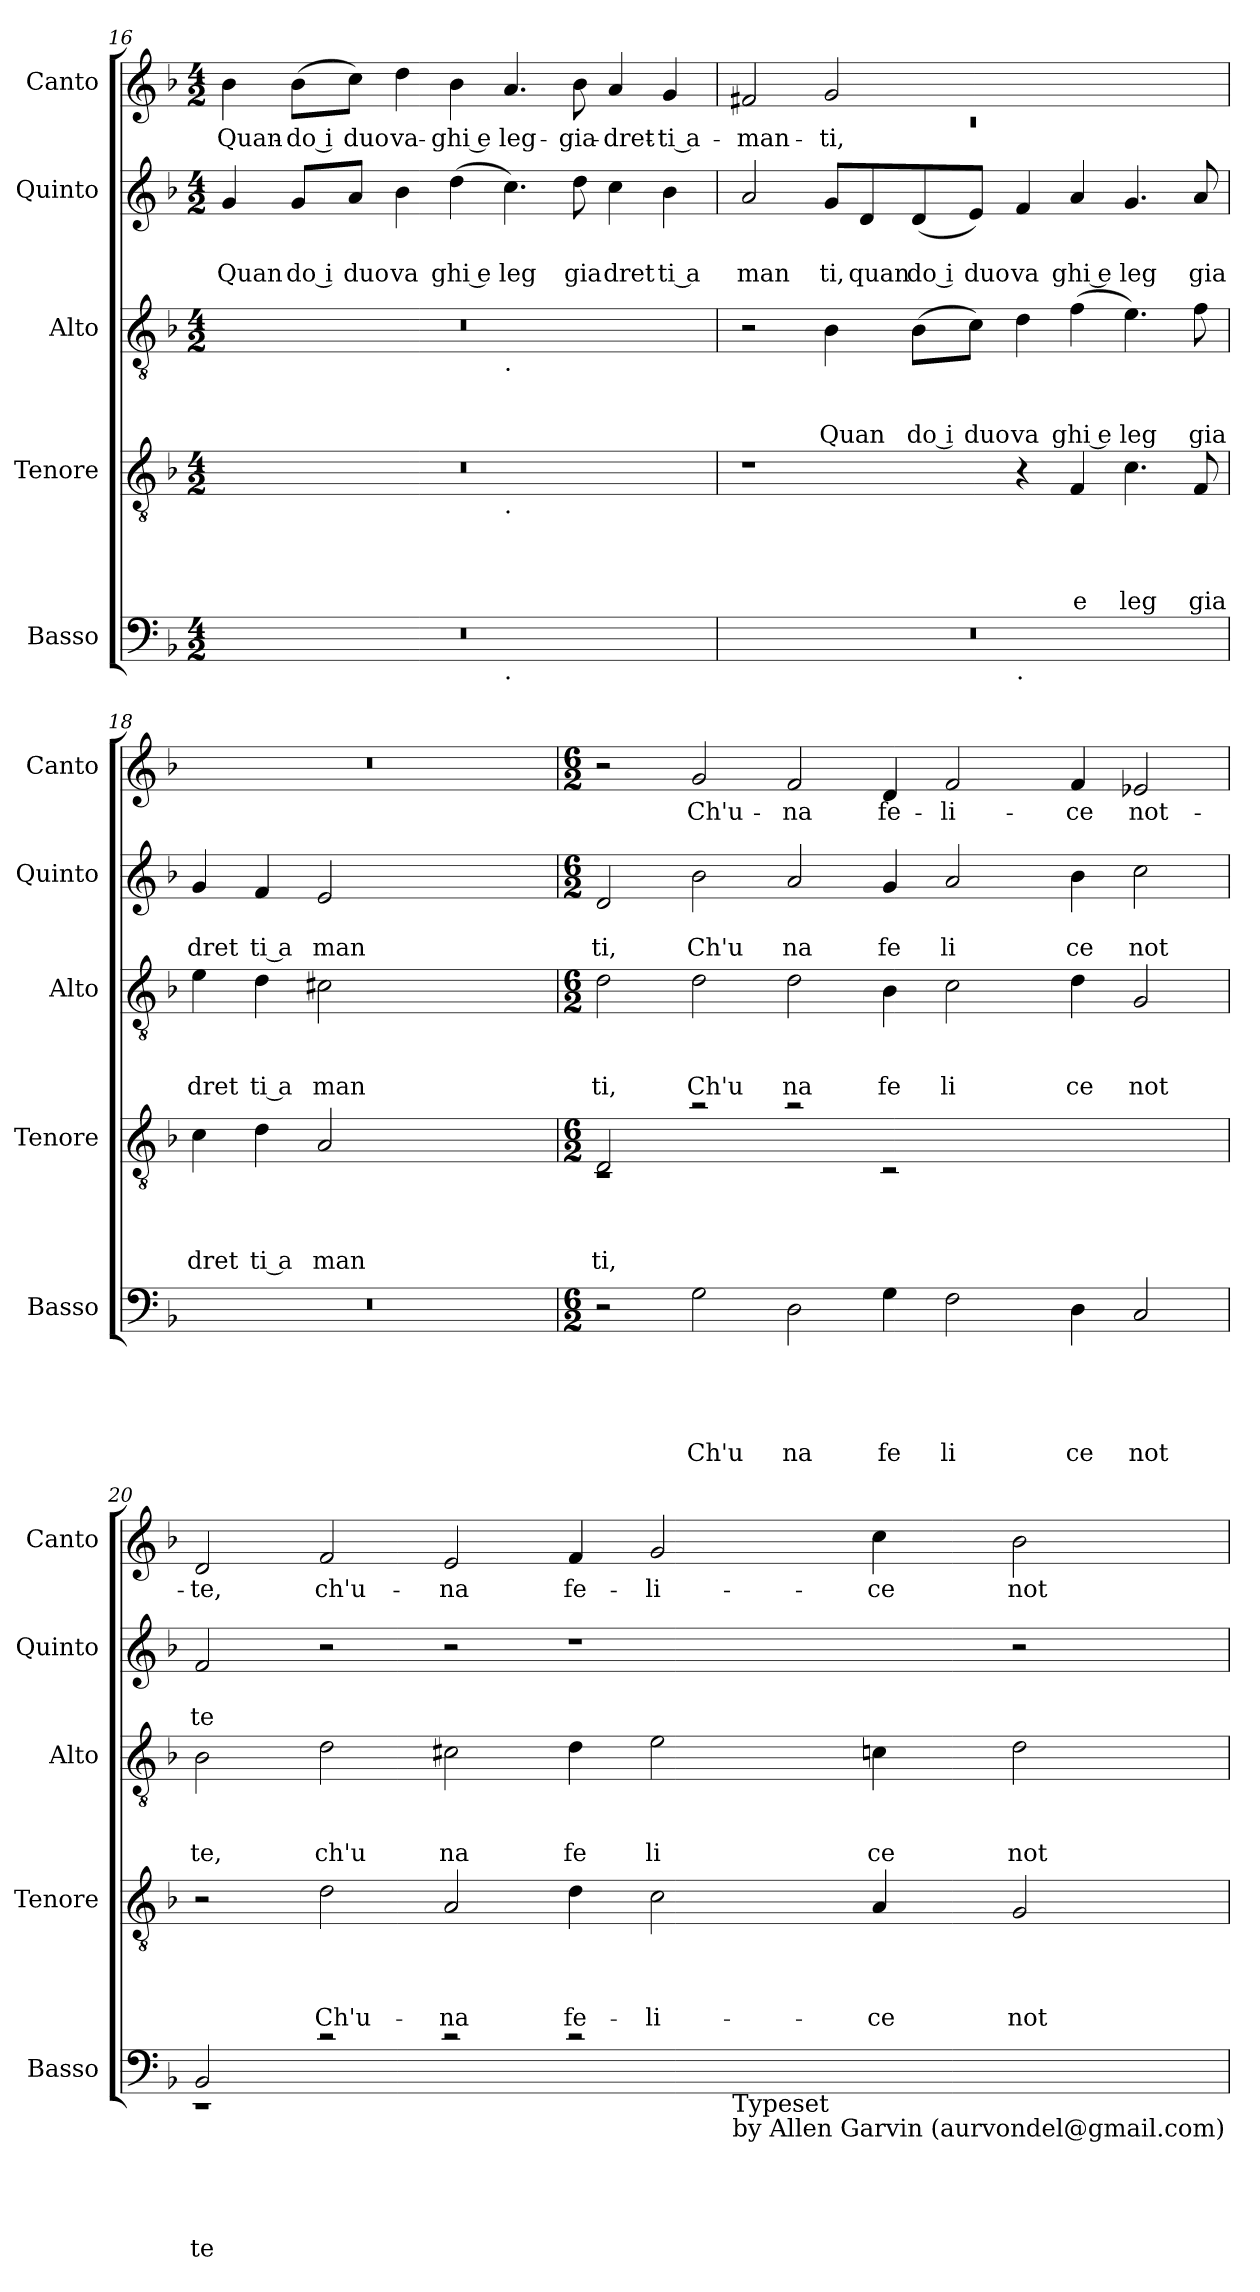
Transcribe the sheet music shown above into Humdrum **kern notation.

**kern	**text	**text	**text	**text	**text	**kern	**text	**text	**text	**text	**kern	**text	**text	**text	**kern	**text	**text	**kern	**text
*part5	*part5	*part5	*part5	*part5	*part5	*part4	*part4	*part4	*part4	*part4	*part3	*part3	*part3	*part3	*part2	*part2	*part2	*part1	*part1
*staff5	*staff5	*staff5	*staff5	*staff5	*staff5	*staff4	*staff4	*staff4	*staff4	*staff4	*staff3	*staff3	*staff3	*staff3	*staff2	*staff2	*staff2	*staff1	*staff1
*I"Basso	*	*	*	*	*	*I"Tenore	*	*	*	*	*I"Alto	*	*	*	*I"Quinto	*	*	*I"Canto	*
*I'Basso	*	*	*	*	*	*I'Tenore	*	*	*	*	*I'Alto	*	*	*	*I'Quinto	*	*	*I'Canto	*
!!LO:LB:g=z
*clefF4	*	*	*	*	*	*clefGv2	*	*	*	*	*clefGv2	*	*	*	*clefG2	*	*	*clefG2	*
*k[b-]	*	*	*	*	*	*k[b-]	*	*	*	*	*k[b-]	*	*	*	*k[b-]	*	*	*k[b-]	*
*F:	*	*	*	*	*	*F:	*	*	*	*	*F:	*	*	*	*F:	*	*	*F:	*
*M4/2	*	*	*	*	*	*M4/2	*	*	*	*	*M4/2	*	*	*	*M4/2	*	*	*M4/2	*
=16	=16	=16	=16	=16	=16	=16	=16	=16	=16	=16	=16	=16	=16	=16	=16	=16	=16	=16	=16
!	!	!	!	!	!	!	!	!	!	!	!	!	!	!	!	!	!LO:LY:b	!	!LO:LY:b
*^	*	*	*	*	*	*^	*	*	*	*	*^	*	*	*	*	*	*	*	*
0r	1ryy	.	.	.	.	.	0r	1ryy	.	.	.	.	0r	1ryy	.	.	.	4g/	.	Quan	4b-\	Quan-
!	!	!	!	!	!	!	!	!	!	!	!	!	!	!	!	!	!	!	!	!LO:LY:b:rj	!	!LO:LY:b:rj
.	.	.	.	.	.	.	.	.	.	.	.	.	.	.	.	.	.	8g/L	.	do i	(<8b-\L	-do i
!	!	!	!	!	!	!	!	!	!	!	!	!	!	!	!	!	!	!	!	!LO:LY:b	!	!LO:LY:b
.	.	.	.	.	.	.	.	.	.	.	.	.	.	.	.	.	.	8a/J	.	duo	8cc\J)	duo
!	!	!	!	!	!	!	!	!	!	!	!	!	!	!	!	!	!	!	!	!LO:LY:b	!	!LO:LY:b
.	.	.	.	.	.	.	.	.	.	.	.	.	.	.	.	.	.	4b-\	.	va	4dd\	va-
!	!	!	!	!	!	!	!	!	!	!	!	!	!	!	!	!	!	!	!	!LO:LY:b:rj	!	!LO:LY:b:rj
.	.	.	.	.	.	.	.	.	.	.	.	.	.	.	.	.	.	(<4dd\	.	ghi e	4b-\	-ghi e
!	!	!	!	!	!	!	!	!	!	!	!	!	!	!LO:TX:b:t=.	!	!	!	!	!	!	!	!
!	!	!	!	!	!	!	!	!LO:TX:b:t=.	!	!	!	!	!	!	!	!	!	!	!	!	!	!
!	!LO:TX:b:t=.	!	!	!	!	!	!	!	!	!	!	!	!	!	!	!	!	!	!	!	!	!
!	!	!	!	!	!	!	!	!	!	!	!	!	!	!	!	!	!	!	!	!LO:LY:b	!	!LO:LY:b
.	1ryy	.	.	.	.	.	.	1ryy	.	.	.	.	.	1ryy	.	.	.	(4.cc\)	.	leg	4.a/	leg-
!	!	!	!	!	!	!	!	!	!	!	!	!	!	!	!	!	!	!	!	!LO:LY:b	!	!LO:LY:b
.	.	.	.	.	.	.	.	.	.	.	.	.	.	.	.	.	.	8dd\	.	gia	8b-\	-gia-
!	!	!	!	!	!	!	!	!	!	!	!	!	!	!	!	!	!	!	!	!LO:LY:b	!	!LO:LY:b
.	.	.	.	.	.	.	.	.	.	.	.	.	.	.	.	.	.	4cc\	.	dret	4a/	-dret-
!	!	!	!	!	!	!	!	!	!	!	!	!	!	!	!	!	!	!	!	!LO:LY:b:rj	!	!LO:LY:b:rj
.	.	.	.	.	.	.	.	.	.	.	.	.	.	.	.	.	.	4b-\	.	ti a	4g/	-ti a-
=17	=17	=17	=17	=17	=17	=17	=17	=17	=17	=17	=17	=17	=17	=17	=17	=17	=17	=17	=17	=17	=17	=17
*	*	*	*	*	*	*	*	*	*	*	*	*	*	*	*	*	*	*	*	*	*^	*
!	!	!	!	!	!	!	!	!	!	!	!	!	!	!	!	!	!	!	!	!LO:LY:b	!	!LO:N:vis=1	!LO:LY:b
*	*	*	*	*	*	*	*v	*v	*	*	*	*	*	*	*	*	*	*	*	*	*	*	*
*	*	*	*	*	*	*	*	*	*	*	*	*v	*v	*	*	*	*	*	*	*	*	*
0r	1ryy	.	.	.	.	.	1r	.	.	.	.	2r	.	.	.	2a/	.	man	2f#X/	0rc	-man-
!	!	!	!	!	!	!	!	!	!	!	!	!	!	!	!LO:LY:b	!	!	!LO:LY:b	!	!	!LO:LY:b
.	.	.	.	.	.	.	.	.	.	.	.	4B-\	.	.	Quan	8g/L	.	ti,	2g/	.	-ti,
!	!	!	!	!	!	!	!	!	!	!	!	!	!	!	!	!	!	!LO:LY:b	!	!	!
.	.	.	.	.	.	.	.	.	.	.	.	.	.	.	.	8d/	.	quan	.	.	.
!	!	!	!	!	!	!	!	!	!	!	!	!	!	!	!LO:LY:b:rj	!	!	!LO:LY:b:rj	!	!	!
.	.	.	.	.	.	.	.	.	.	.	.	(<8B-\L	.	.	do i	(<8d/	.	do i	.	.	.
!	!	!	!	!	!	!	!	!	!	!	!	!	!	!	!LO:LY:b	!	!	!LO:LY:b	!	!	!
.	.	.	.	.	.	.	.	.	.	.	.	8c\J)	.	.	duo	8e/J)	.	duo	.	.	.
!	!LO:TX:b:t=.	!	!	!	!	!	!	!	!	!	!	!	!	!	!	!	!	!	!	!	!
!	!	!	!	!	!	!	!	!	!	!	!	!	!	!	!LO:LY:b	!	!	!LO:LY:b	!	!	!
.	1ryy	.	.	.	.	.	4r	.	.	.	.	4d\	.	.	va	4f/	.	va	1ryy	.	.
!	!	!	!	!	!	!	!	!	!	!	!LO:LY:b	!	!	!	!LO:LY:b:rj	!	!	!LO:LY:b:rj	!	!	!
.	.	.	.	.	.	.	4F/	.	.	.	e	(>4f\	.	.	ghi e	4a/	.	ghi e	.	.	.
!	!	!	!	!	!	!	!	!	!	!	!LO:LY:b	!	!	!	!LO:LY:b	!	!	!LO:LY:b	!	!	!
.	.	.	.	.	.	.	4.c\	.	.	.	leg	4.e\)	.	.	leg	4.g/	.	leg	.	.	.
!	!	!	!	!	!	!	!	!	!	!	!LO:LY:b	!	!	!	!LO:LY:b	!	!	!LO:LY:b	!	!	!
.	.	.	.	.	.	.	8F/	.	.	.	gia	8f\	.	.	gia	8a/	.	gia	.	.	.
*	*	*	*	*	*	*	*	*	*	*	*	*	*	*	*	*	*	*	*v	*v	*
=18	=18	=18	=18	=18	=18	=18	=18	=18	=18	=18	=18	=18	=18	=18	=18	=18	=18	=18	=18	=18
!	!	!	!	!	!	!	!	!	!	!	!LO:LY:b	!	!	!	!LO:LY:b	!	!	!LO:LY:b	!	!
*v	*v	*	*	*	*	*	*	*	*	*	*	*	*	*	*	*	*	*	*	*
0r	.	.	.	.	.	4c\	.	.	.	dret	4e\	.	.	dret	4g/	.	dret	0r	.
!	!	!	!	!	!	!	!	!	!	!LO:LY:b:rj	!	!	!	!LO:LY:b:rj	!	!	!LO:LY:b:rj	!	!
.	.	.	.	.	.	4d\	.	.	.	ti a	4d\	.	.	ti a	4f/	.	ti a	.	.
!	!	!	!	!	!	!	!	!	!	!LO:LY:b	!	!	!	!LO:LY:b	!	!	!LO:LY:b	!	!
.	.	.	.	.	.	2A/	.	.	.	man	2c#X\	.	.	man	2e/	.	man	.	.
.	.	.	.	.	.	1ryy	.	.	.	.	1ryy	.	.	.	1ryy	.	.	.	.
=19	=19	=19	=19	=19	=19	=19	=19	=19	=19	=19	=19	=19	=19	=19	=19	=19	=19	=19	=19
*M6/2	*	*	*	*	*	*M6/2	*	*	*	*	*M6/2	*	*	*	*M6/2	*	*	*M6/2	*
!	!	!	!	!	!	!	!	!	!	!LO:LY:b	!	!	!	!LO:LY:b	!	!	!LO:LY:b	!	!
*	*	*	*	*	*	*^	*	*	*	*	*	*	*	*	*	*	*	*	*
2r	.	.	.	.	.	2D/	1rC	.	.	.	ti,	2d\	.	.	ti,	2d/	.	ti,	2r	.
!	!	!	!	!	!LO:LY:b	!	!	!	!	!	!	!	!	!	!LO:LY:b	!	!	!LO:LY:b	!	!LO:LY:b
2G\	.	.	.	.	Ch'u	2ra	.	.	.	.	.	2d\	.	.	Ch'u	2b-\	.	Ch'u	2g/	Ch'u-
!	!	!	!	!	!LO:LY:b	!	!	!	!	!	!	!	!	!	!LO:LY:b	!	!	!LO:LY:b	!	!LO:LY:b
2D\	.	.	.	.	na	2ra	2ryy	.	.	.	.	2d\	.	.	na	2a/	.	na	2f/	-na
!	!	!	!	!	!LO:LY:b	!	!	!	!	!	!	!	!	!	!LO:LY:b	!	!	!LO:LY:b	!	!LO:LY:b
4G\	.	.	.	.	fe	1ryy	2rC	.	.	.	.	4B-\	.	.	fe	4g/	.	fe	4d/	fe-
!	!	!	!	!	!LO:LY:b	!	!	!	!	!	!	!	!	!	!LO:LY:b	!	!	!LO:LY:b	!	!LO:LY:b
2F\	.	.	.	.	li	.	.	.	.	.	.	2c\	.	.	li	2a/	.	li	2f/	-li-
.	.	.	.	.	.	.	1ryy	.	.	.	.	.	.	.	.	.	.	.	.	.
!	!	!	!	!	!LO:LY:b	!	!	!	!	!	!	!	!	!	!LO:LY:b	!	!	!LO:LY:b	!	!LO:LY:b
4D\	.	.	.	.	ce	.	.	.	.	.	.	4d\	.	.	ce	4b-\	.	ce	4f/	-ce
!	!	!	!	!	!LO:LY:b	!	!	!	!	!	!	!	!	!	!LO:LY:b	!	!	!LO:LY:b	!	!LO:LY:b
2C/	.	.	.	.	not	2ryy	.	.	.	.	.	2G/	.	.	not	2cc\	.	not	2e-X/	not-
*	*	*	*	*	*	*v	*v	*	*	*	*	*	*	*	*	*	*	*	*	*
!!LO:LB:g=z
=20	=20	=20	=20	=20	=20	=20	=20	=20	=20	=20	=20	=20	=20	=20	=20	=20	=20	=20	=20
!	!	!	!	!	!LO:LY:b	!	!	!	!	!	!	!	!	!LO:LY:b	!	!	!LO:LY:b	!	!LO:LY:b
*^	*	*	*	*	*	*	*	*	*	*	*	*	*	*	*	*	*	*	*
2BB-/	1rEE	.	.	.	.	te	2r	.	.	.	.	2B-\	.	.	te,	2f/	.	te	2d/	-te,
!	!	!	!	!	!	!	!	!	!	!	!LO:LY:b	!	!	!	!LO:LY:b	!	!	!	!	!LO:LY:b
2rc	.	.	.	.	.	.	2d\	.	.	.	Ch'u-	2d\	.	.	ch'u	2r	.	.	2f/	ch'u-
!	!	!	!	!	!	!	!	!	!	!	!LO:LY:b	!	!	!	!LO:LY:b	!	!	!	!	!LO:LY:b
2rc	1ryy	.	.	.	.	.	2A/	.	.	.	-na	2c#X\	.	.	na	2r	.	.	2e/	-na
!	!	!	!	!	!	!	!	!	!	!	!LO:LY:b	!	!	!	!LO:LY:b	!	!	!	!	!LO:LY:b
2rc	.	.	.	.	.	.	4d\	.	.	.	fe-	4d\	.	.	fe	1r	.	.	4f/	fe-
!	!	!	!	!	!	!	!	!	!	!	!LO:LY:b	!	!	!	!LO:LY:b	!	!	!	!	!LO:LY:b
.	.	.	.	.	.	.	2c\	.	.	.	-li-	2e\	.	.	li	.	.	.	2g/	-li-
!LO:TX:b:t=Typeset	!	!	!	!	!	!	!	!	!	!	!	!	!	!	!	!	!	!	!	!
!LO:TX:b:t=by Allen Garvin (aurvondel@gmail.com)	!	!	!	!	!	!	!	!	!	!	!	!	!	!	!	!	!	!	!	!
1ryy	1ryy	.	.	.	.	.	.	.	.	.	.	.	.	.	.	.	.	.	.	.
!	!	!	!	!	!	!	!	!	!	!	!LO:LY:b	!	!	!	!LO:LY:b	!	!	!	!	!LO:LY:b
.	.	.	.	.	.	.	4A/	.	.	.	-ce	4cn\	.	.	ce	.	.	.	4cc\	-ce
!	!	!	!	!	!	!	!	!	!	!	!LO:LY:b	!	!	!	!LO:LY:b	!	!	!	!	!LO:LY:b
.	.	.	.	.	.	.	2G/	.	.	.	not-	2d\	.	.	not	2r	.	.	2b-\	not-
*v	*v	*	*	*	*	*	*	*	*	*	*	*	*	*	*	*	*	*	*	*
=	=	=	=	=	=	=	=	=	=	=	=	=	=	=	=	=	=	=	=
*-	*-	*-	*-	*-	*-	*-	*-	*-	*-	*-	*-	*-	*-	*-	*-	*-	*-	*-	*-
